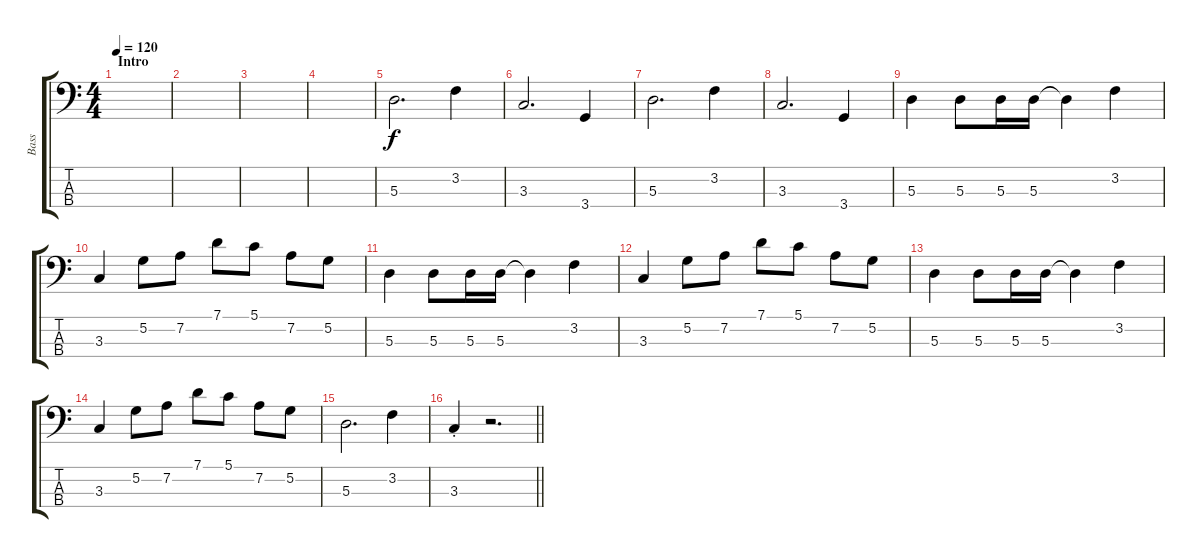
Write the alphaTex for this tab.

\track ("Bass" "Bass") {instrument electricbasspick}
\staff {score tabs}
\tuning (G2 D2 A1 E1) {hide}
\ts (4 4)
\section ("" "Intro")
\tempo 120
\clef f4
\ks c
|
|
|
|
5.3.2{d} 3.2.4 |
3.3.2{d} 3.4.4 |
5.3.2{d} 3.2.4 |
3.3.2{d} 3.4.4 |
5.3.4 5.3.8 5.3.16 5.3.16 5.3{t}.4 3.2.4 |
3.3.4 5.2.8 7.2.8 7.1.8 5.1.8 7.2.8 5.2.8 |
5.3.4 5.3.8 5.3.16 5.3.16 5.3{t}.4 3.2.4 |
3.3.4 5.2.8 7.2.8 7.1.8 5.1.8 7.2.8 5.2.8 |
5.3.4 5.3.8 5.3.16 5.3.16 5.3{t}.4 3.2.4 |
3.3.4 5.2.8 7.2.8 7.1.8 5.1.8 7.2.8 5.2.8 |
5.3.2{d} 3.2.4 |
\barLineRight lightlight
3.3{st}.4 r.2{d}
